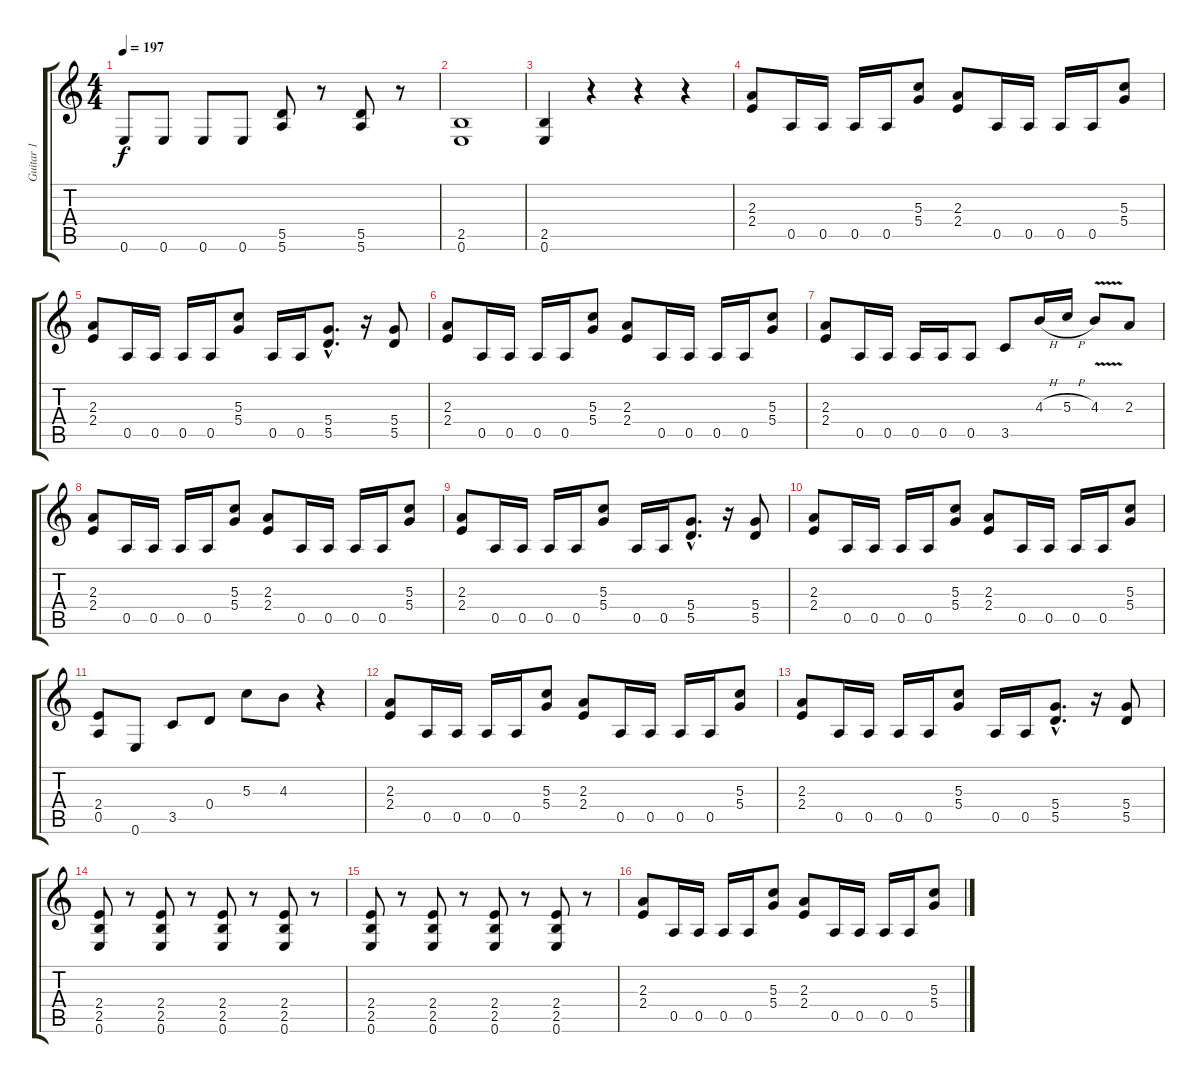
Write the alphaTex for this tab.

\track ("Guitar 1" "Guitar 1") {instrument distortionguitar}
\staff {score tabs}
\tuning (E4 B3 G3 D3 A2 E2) {hide}
\ts (4 4)
\tempo 197
\clef g2
\ks c
0.6.8{dy f} 0.6.8 0.6.8 0.6.8 (5.5 5.6).8 r.8 (5.5 5.6).8 r.8 |
(2.5 0.6).1 |
(2.5 0.6).4 r.4 r.4 r.4 |
(2.3 2.4).8 0.5.16 0.5.16 0.5.16 0.5.16 (5.3 5.4).8 (2.3 2.4).8 0.5.16 0.5.16 0.5.16 0.5.16 (5.3 5.4).8 |
(2.3 2.4).8 0.5.16 0.5.16 0.5.16 0.5.16 (5.3 5.4).8 0.5.16 0.5.16 (5.4{hac} 5.5{hac}).8{d} r.16 (5.4 5.5).8 |
(2.3 2.4).8 0.5.16 0.5.16 0.5.16 0.5.16 (5.3 5.4).8 (2.3 2.4).8 0.5.16 0.5.16 0.5.16 0.5.16 (5.3 5.4).8 |
(2.3 2.4).8 0.5.16 0.5.16 0.5.16 0.5.16 0.5.8 3.5.8 4.3{h}.16 5.3{h}.16 4.3{v}.8 2.3.8 |
(2.3 2.4).8 0.5.16 0.5.16 0.5.16 0.5.16 (5.3 5.4).8 (2.3 2.4).8 0.5.16 0.5.16 0.5.16 0.5.16 (5.3 5.4).8 |
(2.3 2.4).8 0.5.16 0.5.16 0.5.16 0.5.16 (5.3 5.4).8 0.5.16 0.5.16 (5.4{hac} 5.5{hac}).8{d} r.16 (5.4 5.5).8 |
(2.3 2.4).8 0.5.16 0.5.16 0.5.16 0.5.16 (5.3 5.4).8 (2.3 2.4).8 0.5.16 0.5.16 0.5.16 0.5.16 (5.3 5.4).8 |
(2.4 0.5).8 0.6.8 3.5.8 0.4.8 5.3.8 4.3.8 r.4 |
(2.3 2.4).8 0.5.16 0.5.16 0.5.16 0.5.16 (5.3 5.4).8 (2.3 2.4).8 0.5.16 0.5.16 0.5.16 0.5.16 (5.3 5.4).8 |
(2.3 2.4).8 0.5.16 0.5.16 0.5.16 0.5.16 (5.3 5.4).8 0.5.16 0.5.16 (5.4{hac} 5.5{hac}).8{d} r.16 (5.4 5.5).8 |
(2.4 2.5 0.6).8 r.8 (2.4 2.5 0.6).8 r.8 (2.4 2.5 0.6).8 r.8 (2.4 2.5 0.6).8 r.8 |
(2.4 2.5 0.6).8 r.8 (2.4 2.5 0.6).8 r.8 (2.4 2.5 0.6).8 r.8 (2.4 2.5 0.6).8 r.8 |
(2.3 2.4).8 0.5.16 0.5.16 0.5.16 0.5.16 (5.3 5.4).8 (2.3 2.4).8 0.5.16 0.5.16 0.5.16 0.5.16 (5.3 5.4).8
